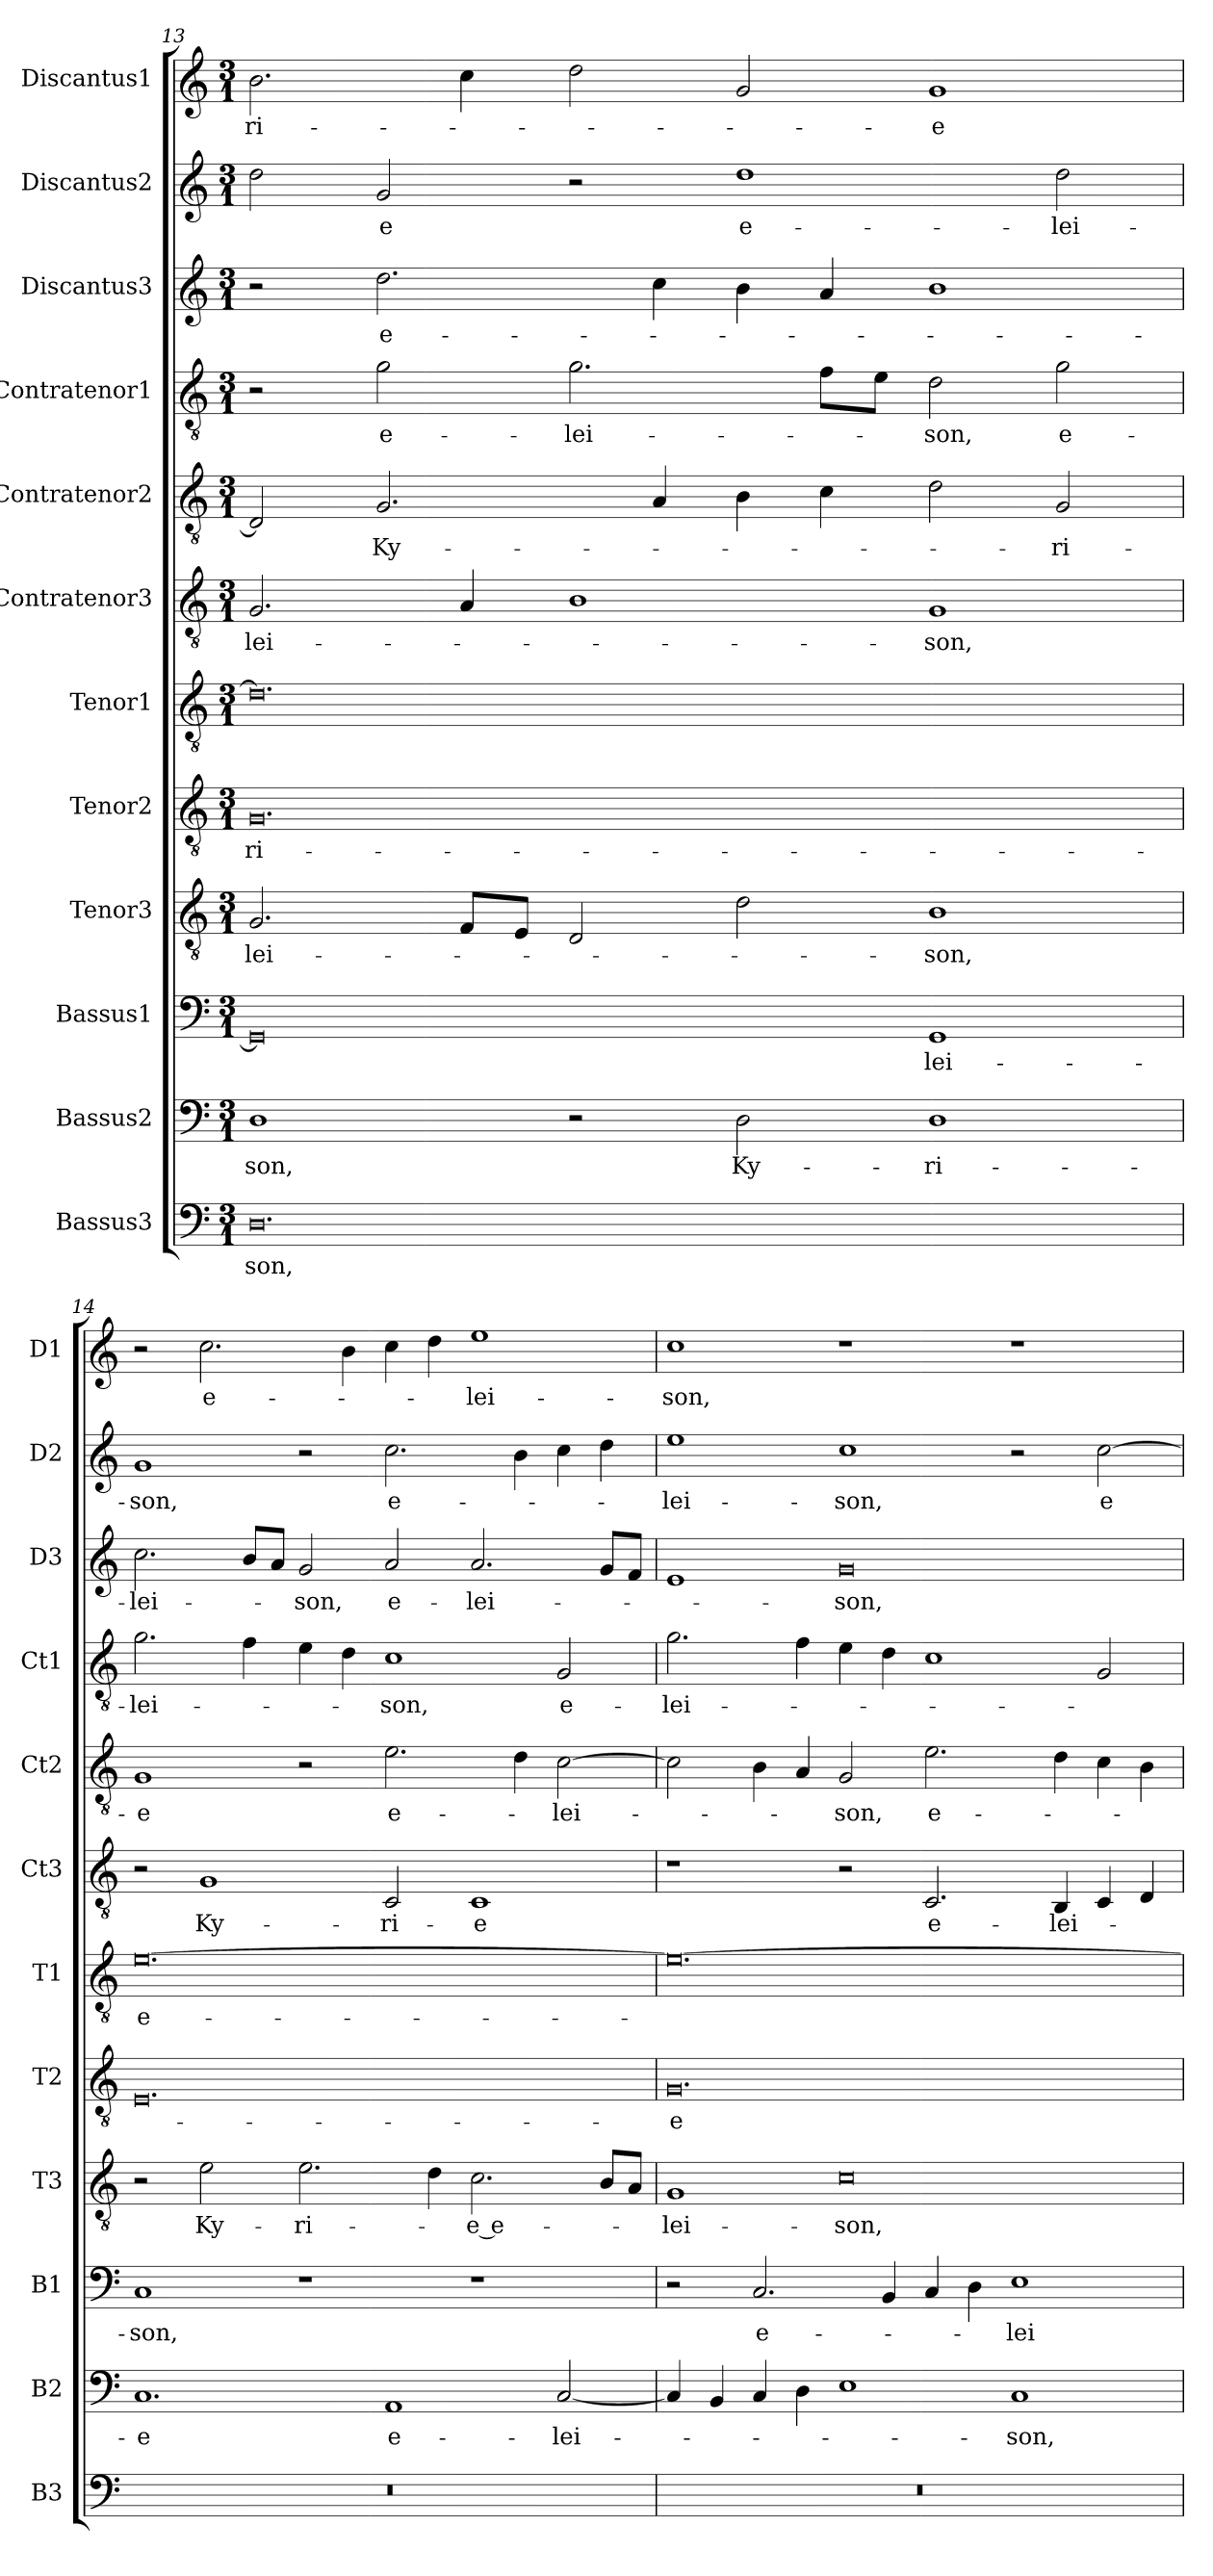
**kern	**text	**kern	**text	**kern	**text	**kern	**text	**kern	**text	**kern	**text	**kern	**text	**kern	**text	**kern	**text	**kern	**text	**kern	**text	**kern	**text
*part12	*part12	*part11	*part11	*part10	*part10	*part9	*part9	*part8	*part8	*part7	*part7	*part6	*part6	*part5	*part5	*part4	*part4	*part3	*part3	*part2	*part2	*part1	*part1
*staff12	*staff12	*staff11	*staff11	*staff10	*staff10	*staff9	*staff9	*staff8	*staff8	*staff7	*staff7	*staff6	*staff6	*staff5	*staff5	*staff4	*staff4	*staff3	*staff3	*staff2	*staff2	*staff1	*staff1
*I"Bassus3	*	*I"Bassus2	*	*I"Bassus1	*	*I"Tenor3	*	*I"Tenor2	*	*I"Tenor1	*	*I"Contratenor3	*	*I"Contratenor2	*	*I"Contratenor1	*	*I"Discantus3	*	*I"Discantus2	*	*I"Discantus1	*
*I'B3	*	*I'B2	*	*I'B1	*	*I'T3	*	*I'T2	*	*I'T1	*	*I'Ct3	*	*I'Ct2	*	*I'Ct1	*	*I'D3	*	*I'D2	*	*I'D1	*
*clefF4	*	*clefF4	*	*clefF4	*	*clefGv2	*	*clefGv2	*	*clefGv2	*	*clefGv2	*	*clefGv2	*	*clefGv2	*	*clefG2	*	*clefG2	*	*clefG2	*
*k[]	*	*k[]	*	*k[]	*	*k[]	*	*k[]	*	*k[]	*	*k[]	*	*k[]	*	*k[]	*	*k[]	*	*k[]	*	*k[]	*
*M3/1	*	*M3/1	*	*M3/1	*	*M3/1	*	*M3/1	*	*M3/1	*	*M3/1	*	*M3/1	*	*M3/1	*	*M3/1	*	*M3/1	*	*M3/1	*
=13	=13	=13	=13	=13	=13	=13	=13	=13	=13	=13	=13	=13	=13	=13	=13	=13	=13	=13	=13	=13	=13	=13	=13
0.D	-son,	1D	-son,	0GG]	.	2.G	-lei-	0.G	-ri-	0.d]	.	2.G	-lei-	2D]	.	2r	.	2r	.	2dd	.	2.b	-ri-
.	.	.	.	.	.	.	.	.	.	.	.	.	.	2.G	Ky-	2g	e-	2.dd	e-	2g	-e	.	.
.	.	.	.	.	.	8FL	.	.	.	.	.	4A	.	.	.	.	.	.	.	.	.	4cc	.
.	.	.	.	.	.	8EJ	.	.	.	.	.	.	.	.	.	.	.	.	.	.	.	.	.
.	.	2r	.	.	.	2D	.	.	.	.	.	1B	.	.	.	2.g	-lei-	.	.	2r	.	2dd	.
.	.	.	.	.	.	.	.	.	.	.	.	.	.	4A	.	.	.	4cc	.	.	.	.	.
.	.	2D	Ky-	.	.	2d	.	.	.	.	.	.	.	4B	.	.	.	4b	.	1dd	e-	2g	.
.	.	.	.	.	.	.	.	.	.	.	.	.	.	4c	.	8fL	.	4a	.	.	.	.	.
.	.	.	.	.	.	.	.	.	.	.	.	.	.	.	.	8eJ	.	.	.	.	.	.	.
.	.	1D	-ri-	1GG	-lei-	1B	-son,	.	.	.	.	1G	-son,	2d	.	2d	-son,	1b	.	.	.	1g	-e
.	.	.	.	.	.	.	.	.	.	.	.	.	.	2G	-ri-	2g	e-	.	.	2dd	-lei-	.	.
=14	=14	=14	=14	=14	=14	=14	=14	=14	=14	=14	=14	=14	=14	=14	=14	=14	=14	=14	=14	=14	=14	=14	=14
0.r	.	1.C	-e	1C	-son,	2r	.	0.E	.	[0.e	e-	2r	.	1G	-e	2.g	-lei-	2.cc	-lei-	1g	-son,	2r	.
.	.	.	.	.	.	2e	Ky-	.	.	.	.	1G	Ky-	.	.	.	.	.	.	.	.	2.cc	e-
.	.	.	.	.	.	.	.	.	.	.	.	.	.	.	.	4f	.	8bL	.	.	.	.	.
.	.	.	.	.	.	.	.	.	.	.	.	.	.	.	.	.	.	8aJ	.	.	.	.	.
.	.	.	.	1r	.	2.e	-ri-	.	.	.	.	.	.	2r	.	4e	.	2g	-son,	2r	.	.	.
.	.	.	.	.	.	.	.	.	.	.	.	.	.	.	.	4d	.	.	.	.	.	4b	.
.	.	1AA	e-	.	.	.	.	.	.	.	.	2C	-ri-	2.e	e-	1c	-son,	2a	e-	2.cc	e-	4cc	.
.	.	.	.	.	.	4d	.	.	.	.	.	.	.	.	.	.	.	.	.	.	.	4dd	.
.	.	.	.	1r	.	2.c	-e e-	.	.	.	.	1C	-e	.	.	.	.	2.a	-lei-	.	.	1ee	-lei-
.	.	.	.	.	.	.	.	.	.	.	.	.	.	4d	.	.	.	.	.	4b	.	.	.
.	.	[2C	-lei-	.	.	.	.	.	.	.	.	.	.	[2c	-lei-	2G	e-	.	.	4cc	.	.	.
.	.	.	.	.	.	8BL	.	.	.	.	.	.	.	.	.	.	.	8gL	.	4dd	.	.	.
.	.	.	.	.	.	8AJ	.	.	.	.	.	.	.	.	.	.	.	8fJ	.	.	.	.	.
=15	=15	=15	=15	=15	=15	=15	=15	=15	=15	=15	=15	=15	=15	=15	=15	=15	=15	=15	=15	=15	=15	=15	=15
0.r	.	4C]	.	2r	.	1G	-lei-	0.G	-e	0.e_	.	1r	.	2c]	.	2.g	-lei-	1e	.	1ee	-lei-	1cc	-son,
.	.	4BB	.	.	.	.	.	.	.	.	.	.	.	.	.	.	.	.	.	.	.	.	.
.	.	4C	.	2.C	e-	.	.	.	.	.	.	.	.	4B	.	.	.	.	.	.	.	.	.
.	.	4D	.	.	.	.	.	.	.	.	.	.	.	4A	.	4f	.	.	.	.	.	.	.
.	.	1E	.	.	.	0c	-son,	.	.	.	.	2r	.	2G	-son,	4e	.	0g	-son,	1cc	-son,	1r	.
.	.	.	.	4BB	.	.	.	.	.	.	.	.	.	.	.	4d	.	.	.	.	.	.	.
.	.	.	.	4C	.	.	.	.	.	.	.	2.C	e-	2.e	e-	1c	.	.	.	.	.	.	.
.	.	.	.	4D	.	.	.	.	.	.	.	.	.	.	.	.	.	.	.	.	.	.	.
.	.	1C	-son,	1E	-lei-	.	.	.	.	.	.	.	.	.	.	.	.	.	.	2r	.	1r	.
.	.	.	.	.	.	.	.	.	.	.	.	4BB	-lei-	4d	.	.	.	.	.	.	.	.	.
.	.	.	.	.	.	.	.	.	.	.	.	4C	.	4c	.	2G	.	.	.	[2cc	e-	.	.
.	.	.	.	.	.	.	.	.	.	.	.	4D	.	4B	.	.	.	.	.	.	.	.	.
=	=	=	=	=	=	=	=	=	=	=	=	=	=	=	=	=	=	=	=	=	=	=	=
*-	*-	*-	*-	*-	*-	*-	*-	*-	*-	*-	*-	*-	*-	*-	*-	*-	*-	*-	*-	*-	*-	*-	*-
